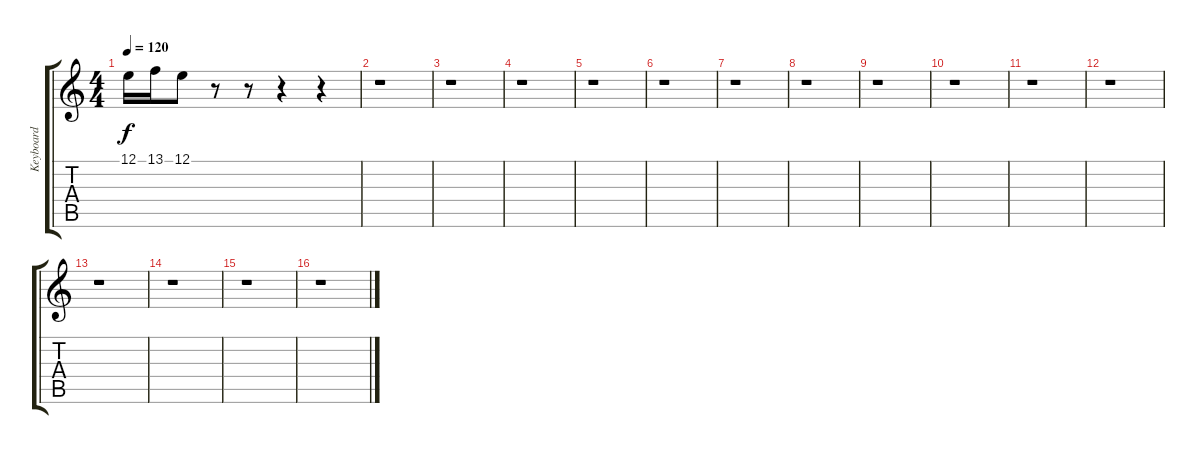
\track ("Keyboard" "Keyboard") {instrument churchorgan}
\staff {score tabs}
\tuning (E4 B3 G3 D3 A2 E2) {hide}
\ts (4 4)
\tempo 120
\clef g2
\ks c
12.1.16{dy f} 13.1.16 12.1.8 r.8 r.8 r.4 r.4 |
r.1 |
r.1 |
r.1 |
r.1 |
r.1 |
r.1 |
r.1 |
r.1 |
r.1 |
r.1 |
r.1 |
r.1 |
r.1 |
r.1 |
r.1
